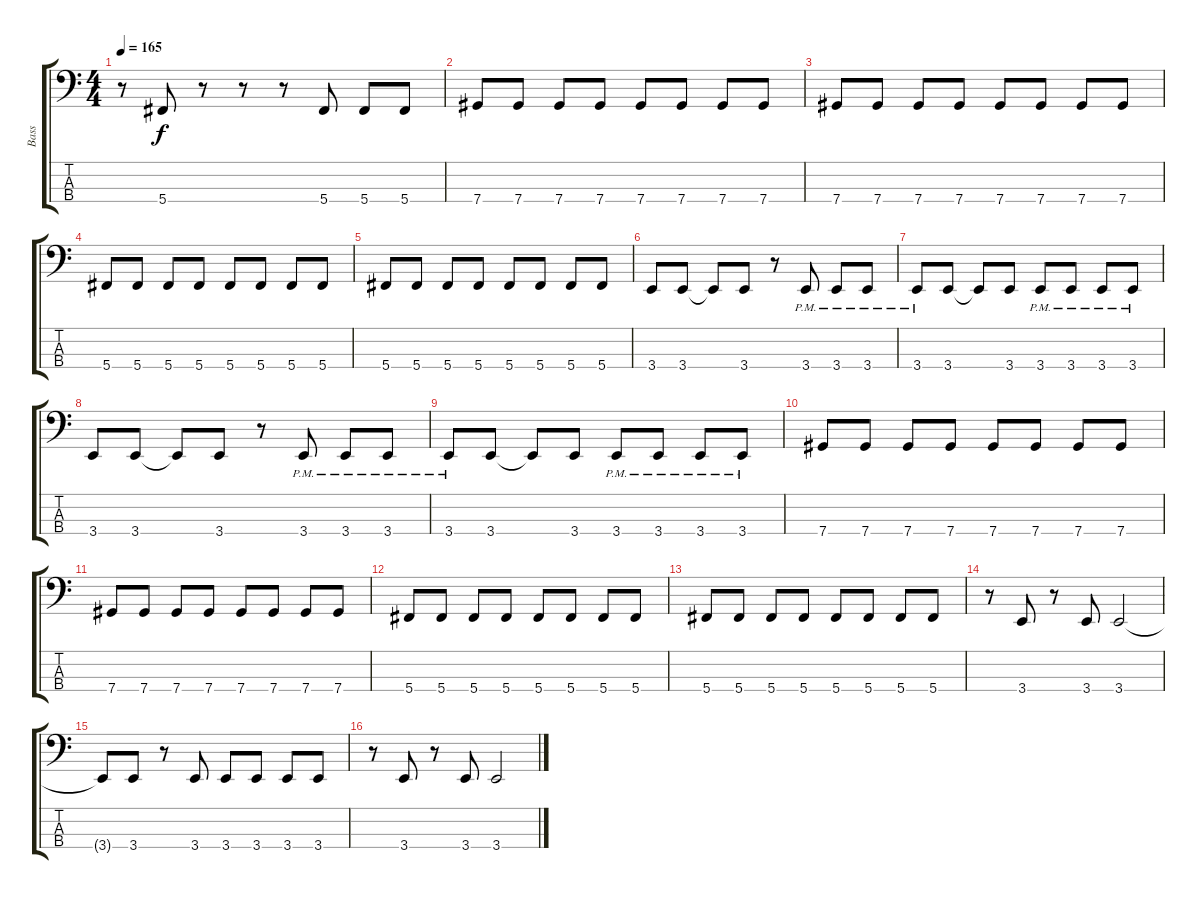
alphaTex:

\track ("Bass" "Bass") {instrument electricbassfinger}
\staff {score tabs}
\tuning (Gb2 Db2 Ab1 Db1) {hide}
\ts (4 4)
\tempo 165
\clef f4
\ks c
r.8{dy f} 5.4.8 r.8 r.8 r.8 5.4.8 5.4.8 5.4.8 |
7.4.8 7.4.8 7.4.8 7.4.8 7.4.8 7.4.8 7.4.8 7.4.8 |
7.4.8 7.4.8 7.4.8 7.4.8 7.4.8 7.4.8 7.4.8 7.4.8 |
5.4.8 5.4.8 5.4.8 5.4.8 5.4.8 5.4.8 5.4.8 5.4.8 |
5.4.8 5.4.8 5.4.8 5.4.8 5.4.8 5.4.8 5.4.8 5.4.8 |
3.4.8 3.4.8 3.4{t}.8 3.4.8 r.8 3.4{pm}.8 3.4{pm}.8 3.4{pm}.8 |
3.4{pm}.8 3.4.8 3.4{t}.8 3.4.8 3.4{pm}.8 3.4{pm}.8 3.4{pm}.8 3.4{pm}.8 |
3.4.8 3.4.8 3.4{t}.8 3.4.8 r.8 3.4{pm}.8 3.4{pm}.8 3.4{pm}.8 |
3.4{pm}.8 3.4.8 3.4{t}.8 3.4.8 3.4{pm}.8 3.4{pm}.8 3.4{pm}.8 3.4{pm}.8 |
7.4.8 7.4.8 7.4.8 7.4.8 7.4.8 7.4.8 7.4.8 7.4.8 |
7.4.8 7.4.8 7.4.8 7.4.8 7.4.8 7.4.8 7.4.8 7.4.8 |
5.4.8 5.4.8 5.4.8 5.4.8 5.4.8 5.4.8 5.4.8 5.4.8 |
5.4.8 5.4.8 5.4.8 5.4.8 5.4.8 5.4.8 5.4.8 5.4.8 |
r.8 3.4.8 r.8 3.4.8 3.4.2 |
3.4{t}.8 3.4.8 r.8 3.4.8 3.4.8 3.4.8 3.4.8 3.4.8 |
r.8 3.4.8 r.8 3.4.8 3.4.2
